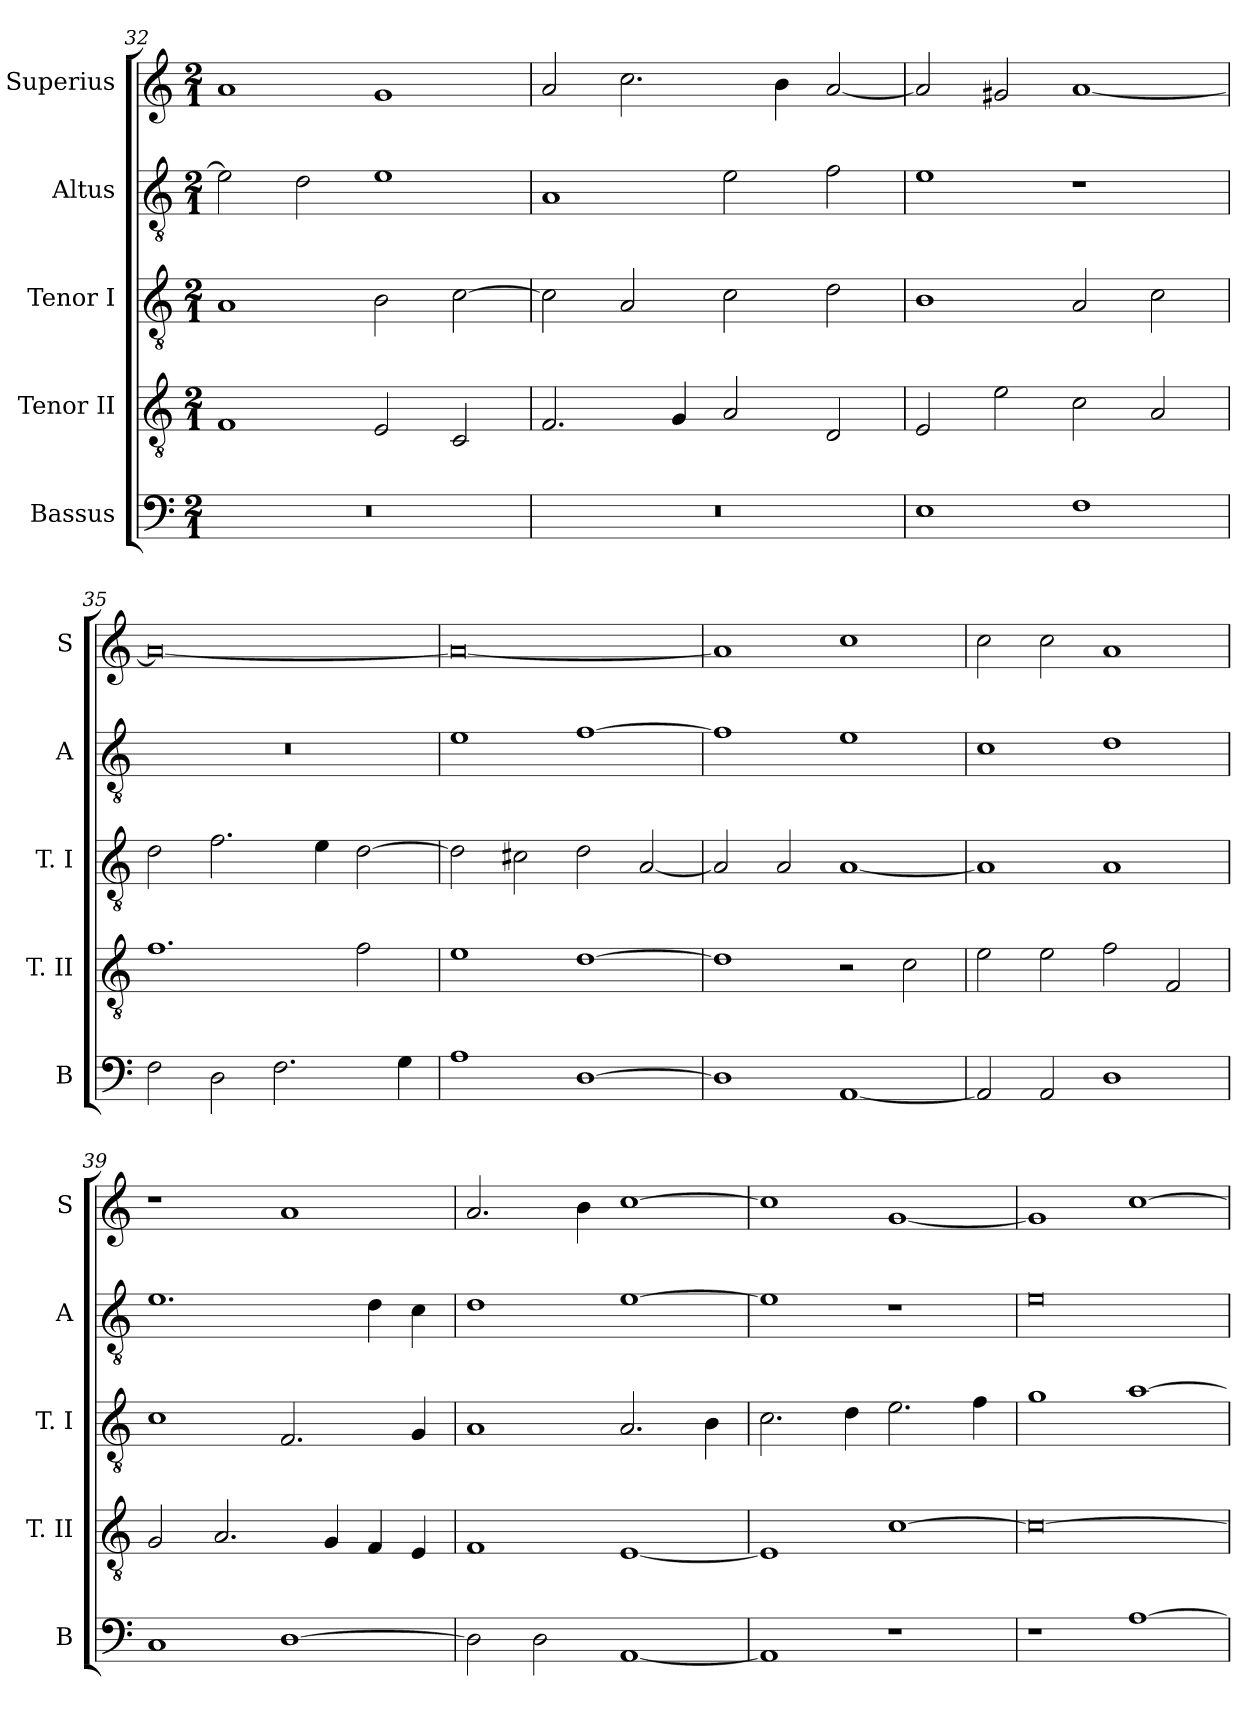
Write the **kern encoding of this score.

**kern	**kern	**kern	**kern	**kern
*part5	*part4	*part3	*part2	*part1
*staff5	*staff4	*staff3	*staff2	*staff1
*I"Bassus	*I"Tenor II	*I"Tenor I	*I"Altus	*I"Superius
*I'B	*I'T. II	*I'T. I	*I'A	*I'S
*clefF4	*clefGv2	*clefGv2	*clefGv2	*clefG2
*k[]	*k[]	*k[]	*k[]	*k[]
*C:	*C:	*C:	*C:	*C:
*M2/1	*M2/1	*M2/1	*M2/1	*M2/1
=32	=32	=32	=32	=32
0r	1F	1A	2e]	1a
.	.	.	2d	.
.	2E	2B	1e	1g
.	2C	[2c	.	.
=33	=33	=33	=33	=33
0r	2.F	2c]	1A	2a
.	.	2A	.	2.cc
.	4G	.	.	.
.	2A	2c	2e	.
.	.	.	.	4b
.	2D	2d	2f	[2a
=34	=34	=34	=34	=34
1E	2E	1B	1e	2a]
.	2e	.	.	2g#X
1F	2c	2A	1r	[1a
.	2A	2c	.	.
=35	=35	=35	=35	=35
2F	1.f	2d	0r	0a_
2D	.	2.f	.	.
2.F	.	.	.	.
.	.	4e	.	.
.	2f	[2d	.	.
4G	.	.	.	.
=36	=36	=36	=36	=36
1A	1e	2d]	1e	0a_
.	.	2c#X	.	.
[1D	[1d	2d	[1f	.
.	.	[2A	.	.
=37	=37	=37	=37	=37
1D]	1d]	2A]	1f]	1a]
.	.	2A	.	.
[1AA	2r	[1A	1e	1cc
.	2c	.	.	.
=38	=38	=38	=38	=38
2AA]	2e	1A]	1c	2cc
2AA	2e	.	.	2cc
1D	2f	1A	1d	1a
.	2F	.	.	.
=39	=39	=39	=39	=39
1C	2G	1c	1.e	1r
.	2.A	.	.	.
[1D	.	2.F	.	1a
.	4G	.	.	.
.	4F	.	4d	.
.	4E	4G	4c	.
=40	=40	=40	=40	=40
2D]	1F	1A	1d	2.a
2D	.	.	.	.
.	.	.	.	4b
[1AA	[1E	2.A	[1e	[1cc
.	.	4B	.	.
=41	=41	=41	=41	=41
1AA]	1E]	2.c	1e]	1cc]
.	.	4d	.	.
1r	[1c	2.e	1r	[1g
.	.	4f	.	.
=42	=42	=42	=42	=42
1r	0c_	1g	0e	1g]
[1A	.	[1a	.	[1cc
=	=	=	=	=
*-	*-	*-	*-	*-
